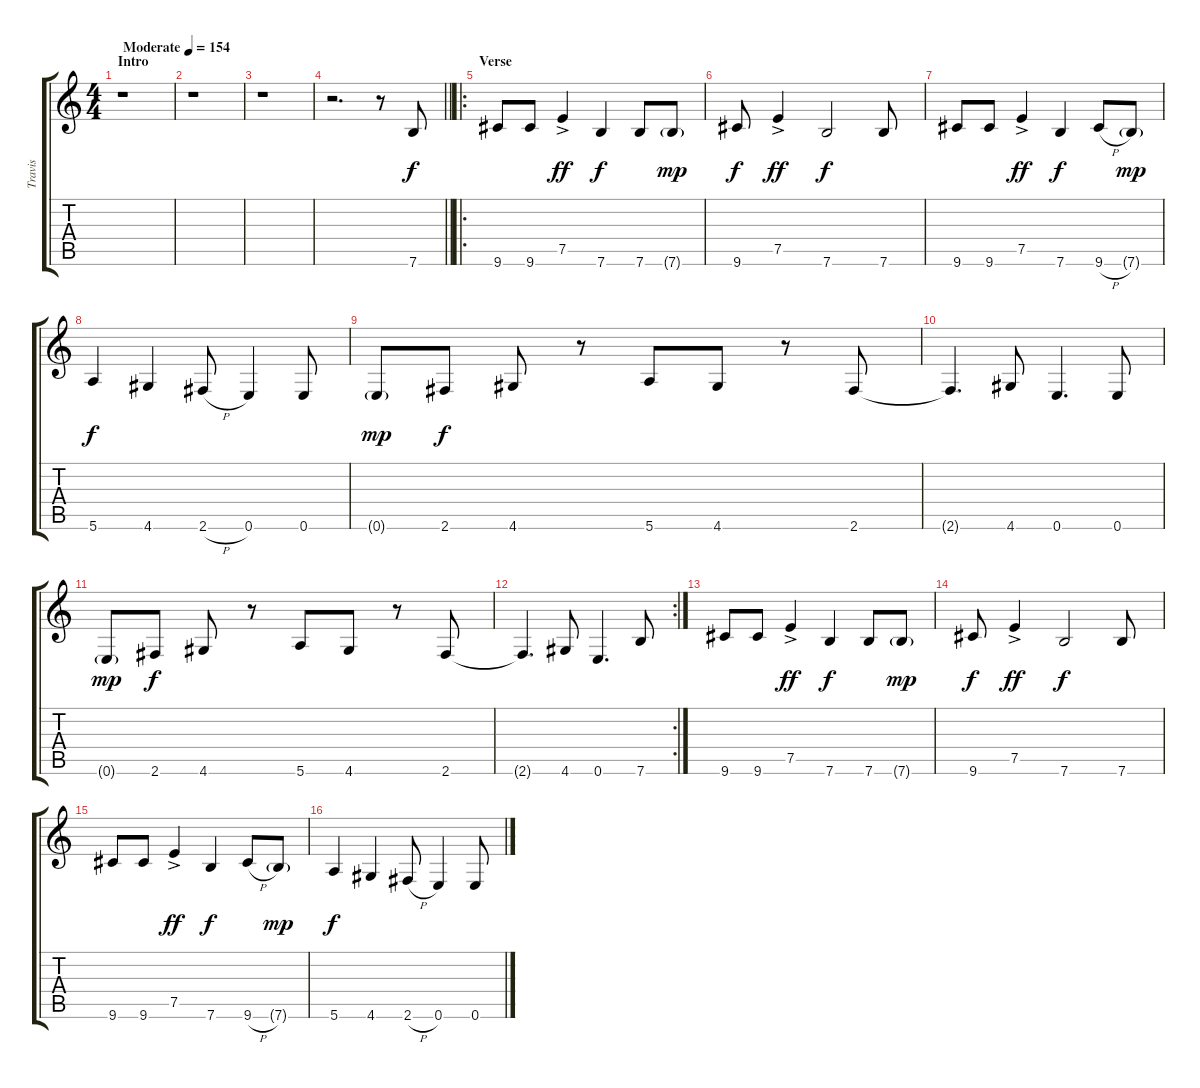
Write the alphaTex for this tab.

\track ("Travis" "Travis") {instrument electricguitarclean}
\staff {score tabs}
\tuning (E4 B3 G3 D3 A2 E2) {hide}
\ts (4 4)
\section ("" "Intro")
\tempo (154 "Moderate")
\clef g2
\ks c
r.1{dy f instrument electricguitarclean} |
r.1 |
r.1 |
\barLineRight lightlight
r.2{d} r.8 7.6.8 |
\ro
\section ("" "Verse")
9.6.8 9.6.8 7.5{ac}.4{dy ff} 7.6.4{dy f} 7.6.8 7.6{g}.8{dy mp} |
9.6.8{dy f} 7.5{ac}.4{dy ff} 7.6.2{dy f} 7.6.8 |
9.6.8 9.6.8 7.5{ac}.4{dy ff} 7.6.4{dy f} 9.6{h}.8 7.6{g}.8{dy mp} |
5.6.4{dy f} 4.6.4 2.6{h}.8 0.6.4 0.6.8 |
0.6{g}.8{dy mp} 2.6.8{dy f} 4.6.8 r.8 5.6.8 4.6.8 r.8 2.6.8 |
2.6{t}.4{d} 4.6.8 0.6.4{d} 0.6.8 |
0.6{g}.8{dy mp} 2.6.8{dy f} 4.6.8 r.8 5.6.8 4.6.8 r.8 2.6.8 |
\rc 2
2.6{t}.4{d} 4.6.8 0.6.4{d} 7.6.8 |
9.6.8 9.6.8 7.5{ac}.4{dy ff} 7.6.4{dy f} 7.6.8 7.6{g}.8{dy mp} |
9.6.8{dy f} 7.5{ac}.4{dy ff} 7.6.2{dy f} 7.6.8 |
9.6.8 9.6.8 7.5{ac}.4{dy ff} 7.6.4{dy f} 9.6{h}.8 7.6{g}.8{dy mp} |
5.6.4{dy f} 4.6.4 2.6{h}.8 0.6.4 0.6.8
